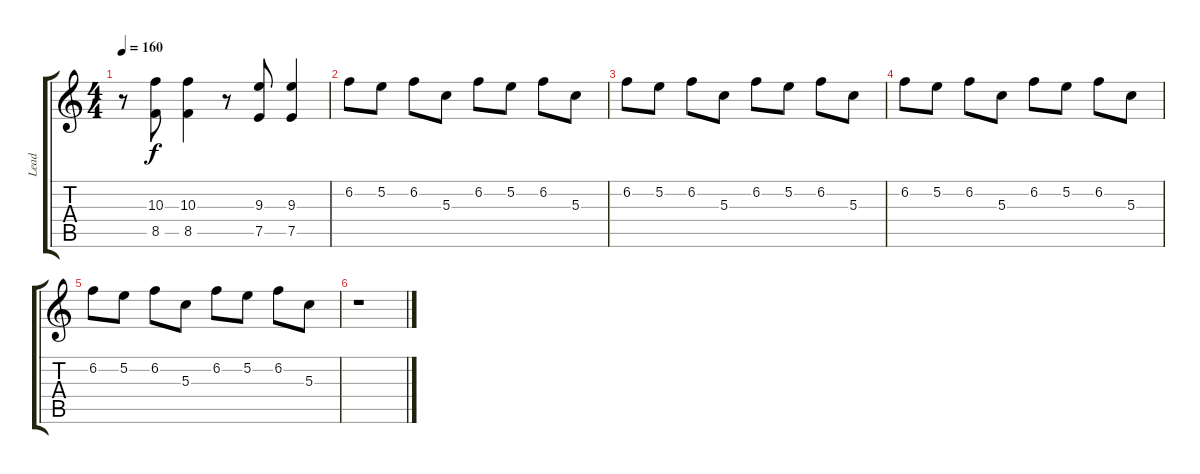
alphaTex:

\track ("Lead" "Lead") {instrument overdrivenguitar}
\staff {score tabs}
\tuning (E4 B3 G3 D3 A2 D2) {hide}
\ts (4 4)
\tempo 160
\clef g2
\ks c
r.8{dy f} (10.3 8.5).8 (10.3 8.5).4 r.8 (9.3 7.5).8 (9.3 7.5).4 |
6.2.8 5.2.8 6.2.8 5.3.8 6.2.8 5.2.8 6.2.8 5.3.8 |
6.2.8 5.2.8 6.2.8 5.3.8 6.2.8 5.2.8 6.2.8 5.3.8 |
6.2.8 5.2.8 6.2.8 5.3.8 6.2.8 5.2.8 6.2.8 5.3.8 |
6.2.8 5.2.8 6.2.8 5.3.8 6.2.8 5.2.8 6.2.8 5.3.8 |
r.1
